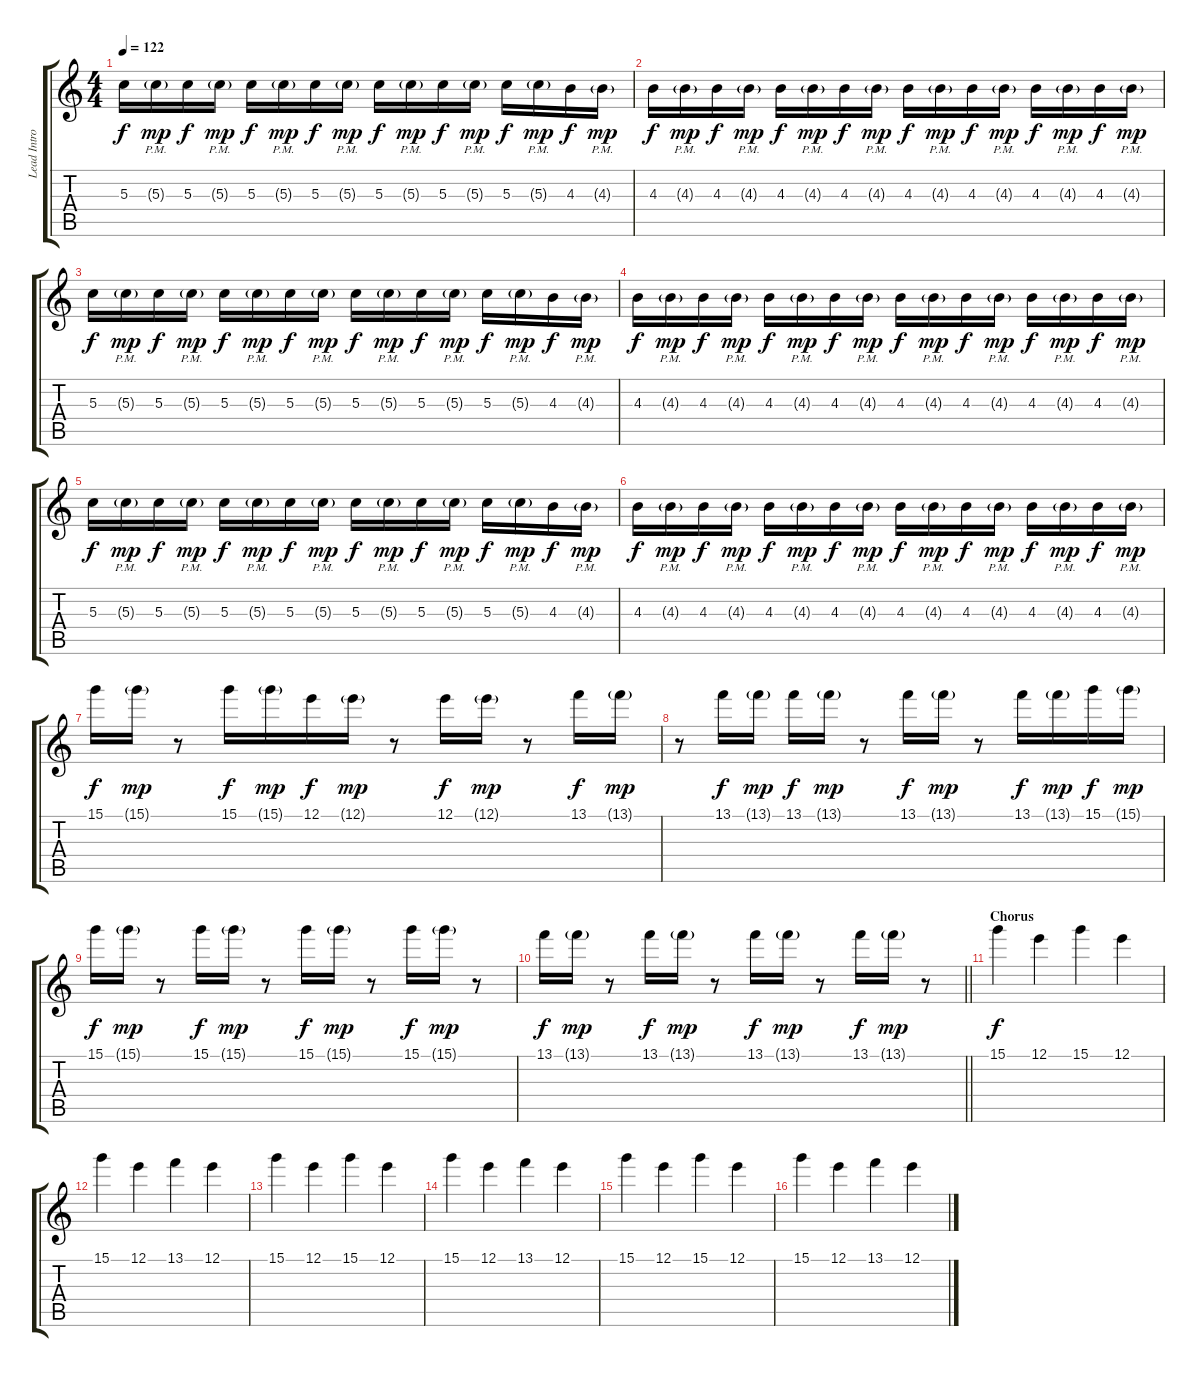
\track ("Lead Intro" "Lead Intro") {instrument overdrivenguitar}
\staff {score tabs}
\tuning (E4 B3 G3 D3 A2 E2) {hide}
\ts (4 4)
\tempo 122
\clef g2
\ks c
5.3.16{dy f} 5.3{g pm}.16{dy mp} 5.3.16{dy f} 5.3{g pm}.16{dy mp} 5.3.16{dy f} 5.3{g pm}.16{dy mp} 5.3.16{dy f} 5.3{g pm}.16{dy mp} 5.3.16{dy f} 5.3{g pm}.16{dy mp} 5.3.16{dy f} 5.3{g pm}.16{dy mp} 5.3.16{dy f} 5.3{g pm}.16{dy mp} 4.3.16{dy f} 4.3{g pm}.16{dy mp} |
4.3.16{dy f} 4.3{g pm}.16{dy mp} 4.3.16{dy f} 4.3{g pm}.16{dy mp} 4.3.16{dy f} 4.3{g pm}.16{dy mp} 4.3.16{dy f} 4.3{g pm}.16{dy mp} 4.3.16{dy f} 4.3{g pm}.16{dy mp} 4.3.16{dy f} 4.3{g pm}.16{dy mp} 4.3.16{dy f} 4.3{g pm}.16{dy mp} 4.3.16{dy f} 4.3{g pm}.16{dy mp} |
5.3.16{dy f} 5.3{g pm}.16{dy mp} 5.3.16{dy f} 5.3{g pm}.16{dy mp} 5.3.16{dy f} 5.3{g pm}.16{dy mp} 5.3.16{dy f} 5.3{g pm}.16{dy mp} 5.3.16{dy f} 5.3{g pm}.16{dy mp} 5.3.16{dy f} 5.3{g pm}.16{dy mp} 5.3.16{dy f} 5.3{g pm}.16{dy mp} 4.3.16{dy f} 4.3{g pm}.16{dy mp} |
4.3.16{dy f} 4.3{g pm}.16{dy mp} 4.3.16{dy f} 4.3{g pm}.16{dy mp} 4.3.16{dy f} 4.3{g pm}.16{dy mp} 4.3.16{dy f} 4.3{g pm}.16{dy mp} 4.3.16{dy f} 4.3{g pm}.16{dy mp} 4.3.16{dy f} 4.3{g pm}.16{dy mp} 4.3.16{dy f} 4.3{g pm}.16{dy mp} 4.3.16{dy f} 4.3{g pm}.16{dy mp} |
5.3.16{dy f} 5.3{g pm}.16{dy mp} 5.3.16{dy f} 5.3{g pm}.16{dy mp} 5.3.16{dy f} 5.3{g pm}.16{dy mp} 5.3.16{dy f} 5.3{g pm}.16{dy mp} 5.3.16{dy f} 5.3{g pm}.16{dy mp} 5.3.16{dy f} 5.3{g pm}.16{dy mp} 5.3.16{dy f} 5.3{g pm}.16{dy mp} 4.3.16{dy f} 4.3{g pm}.16{dy mp} |
4.3.16{dy f} 4.3{g pm}.16{dy mp} 4.3.16{dy f} 4.3{g pm}.16{dy mp} 4.3.16{dy f} 4.3{g pm}.16{dy mp} 4.3.16{dy f} 4.3{g pm}.16{dy mp} 4.3.16{dy f} 4.3{g pm}.16{dy mp} 4.3.16{dy f} 4.3{g pm}.16{dy mp} 4.3.16{dy f} 4.3{g pm}.16{dy mp} 4.3.16{dy f} 4.3{g pm}.16{dy mp} |
15.1.16{dy f} 15.1{g}.16{dy mp} r.8 15.1.16{dy f} 15.1{g}.16{dy mp} 12.1.16{dy f} 12.1{g}.16{dy mp} r.8 12.1.16{dy f} 12.1{g}.16{dy mp} r.8 13.1.16{dy f} 13.1{g}.16{dy mp} |
r.8 13.1.16{dy f} 13.1{g}.16{dy mp} 13.1.16{dy f} 13.1{g}.16{dy mp} r.8 13.1.16{dy f} 13.1{g}.16{dy mp} r.8 13.1.16{dy f} 13.1{g}.16{dy mp} 15.1.16{dy f} 15.1{g}.16{dy mp} |
15.1.16{dy f} 15.1{g}.16{dy mp} r.8 15.1.16{dy f} 15.1{g}.16{dy mp} r.8 15.1.16{dy f} 15.1{g}.16{dy mp} r.8 15.1.16{dy f} 15.1{g}.16{dy mp} r.8 |
\barLineRight lightlight
13.1.16{dy f} 13.1{g}.16{dy mp} r.8 13.1.16{dy f} 13.1{g}.16{dy mp} r.8 13.1.16{dy f} 13.1{g}.16{dy mp} r.8 13.1.16{dy f} 13.1{g}.16{dy mp} r.8 |
\section ("" "Chorus")
15.1.4{dy f} 12.1.4 15.1.4 12.1.4 |
15.1.4 12.1.4 13.1.4 12.1.4 |
15.1.4 12.1.4 15.1.4 12.1.4 |
15.1.4 12.1.4 13.1.4 12.1.4 |
15.1.4 12.1.4 15.1.4 12.1.4 |
15.1.4 12.1.4 13.1.4 12.1.4
